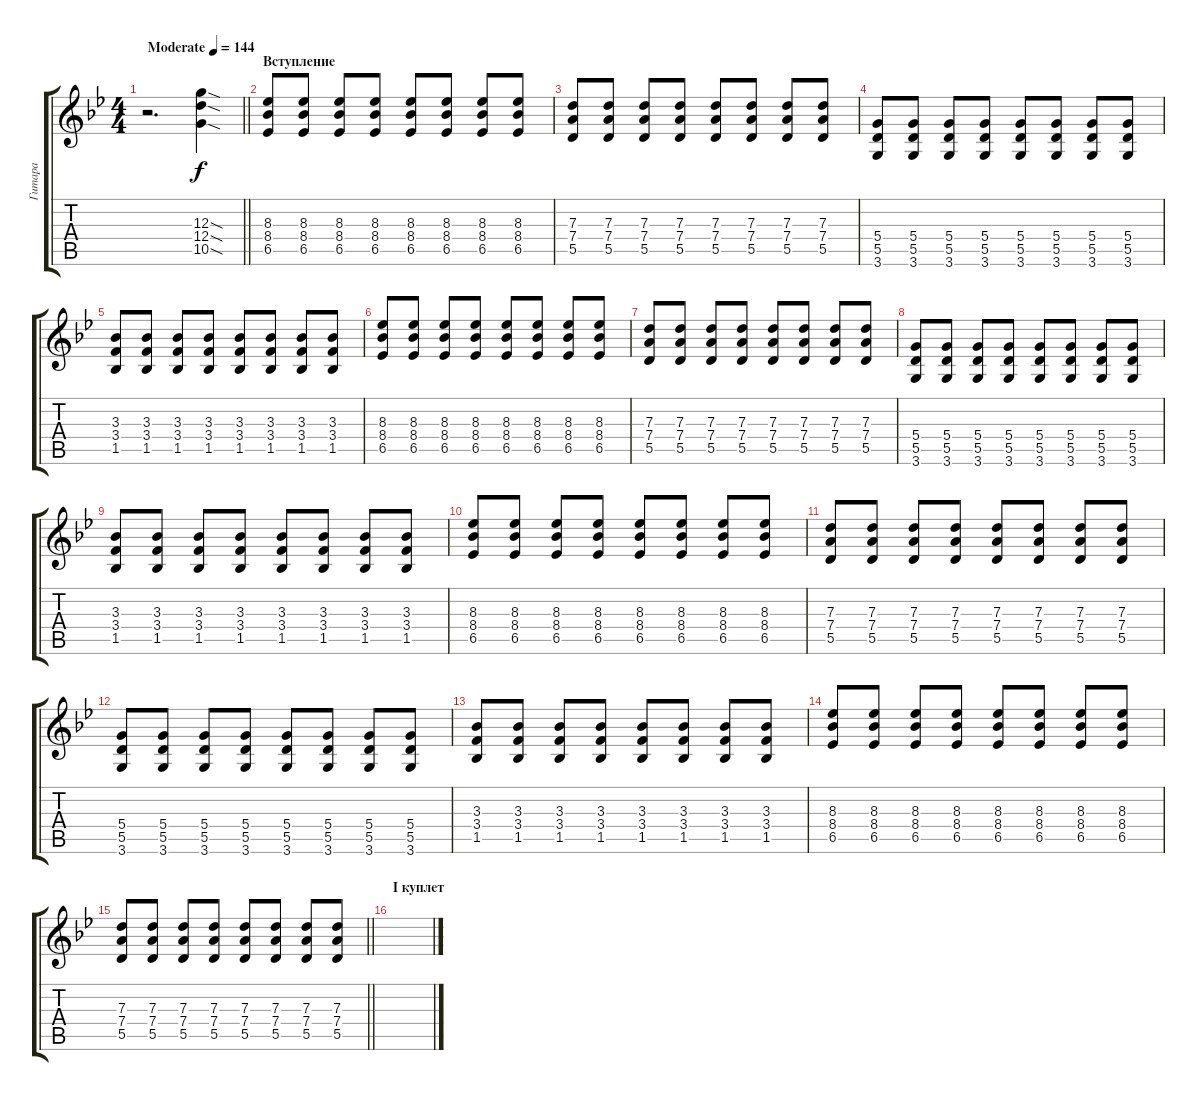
\track ("Гитара" "Гитара") {instrument distortionguitar}
\staff {score tabs}
\tuning (E4 B3 G3 D3 A2 E2) {hide}
\ts (4 4)
\section ("" "")
\tempo (144 "Moderate")
\clef g2
\barLineRight lightlight
\ks gminor
r.2{d dy f instrument distortionguitar} (12.3{sod} 12.4{sod} 10.5{sod}).4 |
\section ("" "Вступление")
(8.3 8.4 6.5).8 (8.3 8.4 6.5).8 (8.3 8.4 6.5).8 (8.3 8.4 6.5).8 (8.3 8.4 6.5).8 (8.3 8.4 6.5).8 (8.3 8.4 6.5).8 (8.3 8.4 6.5).8 |
(7.3 7.4 5.5).8 (7.3 7.4 5.5).8 (7.3 7.4 5.5).8 (7.3 7.4 5.5).8 (7.3 7.4 5.5).8 (7.3 7.4 5.5).8 (7.3 7.4 5.5).8 (7.3 7.4 5.5).8 |
(5.4 5.5 3.6).8 (5.4 5.5 3.6).8 (5.4 5.5 3.6).8 (5.4 5.5 3.6).8 (5.4 5.5 3.6).8 (5.4 5.5 3.6).8 (5.4 5.5 3.6).8 (5.4 5.5 3.6).8 |
(3.3 3.4 1.5).8 (3.3 3.4 1.5).8 (3.3 3.4 1.5).8 (3.3 3.4 1.5).8 (3.3 3.4 1.5).8 (3.3 3.4 1.5).8 (3.3 3.4 1.5).8 (3.3 3.4 1.5).8 |
(8.3 8.4 6.5).8 (8.3 8.4 6.5).8 (8.3 8.4 6.5).8 (8.3 8.4 6.5).8 (8.3 8.4 6.5).8 (8.3 8.4 6.5).8 (8.3 8.4 6.5).8 (8.3 8.4 6.5).8 |
(7.3 7.4 5.5).8 (7.3 7.4 5.5).8 (7.3 7.4 5.5).8 (7.3 7.4 5.5).8 (7.3 7.4 5.5).8 (7.3 7.4 5.5).8 (7.3 7.4 5.5).8 (7.3 7.4 5.5).8 |
(5.4 5.5 3.6).8 (5.4 5.5 3.6).8 (5.4 5.5 3.6).8 (5.4 5.5 3.6).8 (5.4 5.5 3.6).8 (5.4 5.5 3.6).8 (5.4 5.5 3.6).8 (5.4 5.5 3.6).8 |
(3.3 3.4 1.5).8 (3.3 3.4 1.5).8 (3.3 3.4 1.5).8 (3.3 3.4 1.5).8 (3.3 3.4 1.5).8 (3.3 3.4 1.5).8 (3.3 3.4 1.5).8 (3.3 3.4 1.5).8 |
(8.3 8.4 6.5).8 (8.3 8.4 6.5).8 (8.3 8.4 6.5).8 (8.3 8.4 6.5).8 (8.3 8.4 6.5).8 (8.3 8.4 6.5).8 (8.3 8.4 6.5).8 (8.3 8.4 6.5).8 |
(7.3 7.4 5.5).8 (7.3 7.4 5.5).8 (7.3 7.4 5.5).8 (7.3 7.4 5.5).8 (7.3 7.4 5.5).8 (7.3 7.4 5.5).8 (7.3 7.4 5.5).8 (7.3 7.4 5.5).8 |
(5.4 5.5 3.6).8 (5.4 5.5 3.6).8 (5.4 5.5 3.6).8 (5.4 5.5 3.6).8 (5.4 5.5 3.6).8 (5.4 5.5 3.6).8 (5.4 5.5 3.6).8 (5.4 5.5 3.6).8 |
(3.3 3.4 1.5).8 (3.3 3.4 1.5).8 (3.3 3.4 1.5).8 (3.3 3.4 1.5).8 (3.3 3.4 1.5).8 (3.3 3.4 1.5).8 (3.3 3.4 1.5).8 (3.3 3.4 1.5).8 |
(8.3 8.4 6.5).8 (8.3 8.4 6.5).8 (8.3 8.4 6.5).8 (8.3 8.4 6.5).8 (8.3 8.4 6.5).8 (8.3 8.4 6.5).8 (8.3 8.4 6.5).8 (8.3 8.4 6.5).8 |
\barLineRight lightlight
(7.3 7.4 5.5).8 (7.3 7.4 5.5).8 (7.3 7.4 5.5).8 (7.3 7.4 5.5).8 (7.3 7.4 5.5).8 (7.3 7.4 5.5).8 (7.3 7.4 5.5).8 (7.3 7.4 5.5).8 |
\section ("" "I куплет")
